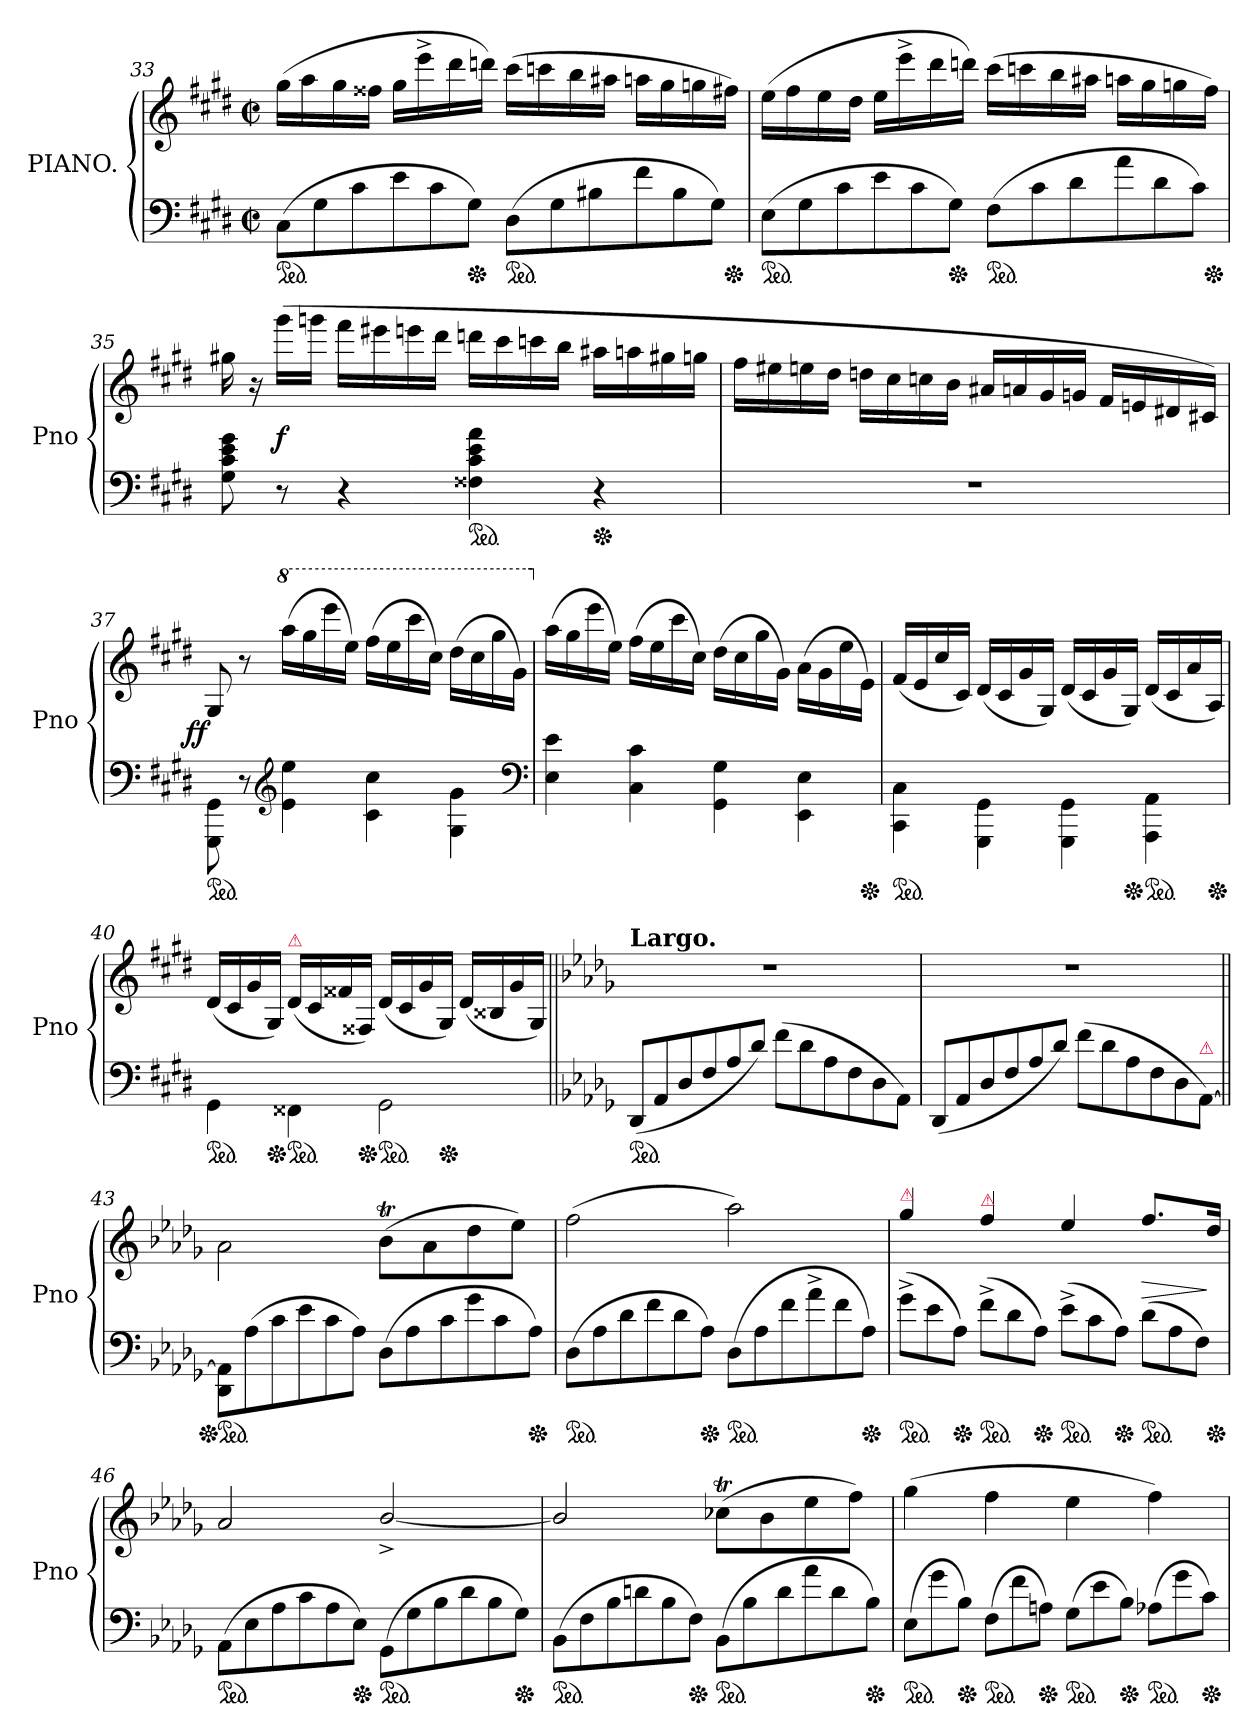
**kern	**kern	**dynam
*part1	*part1	*part1
*staff2	*staff1	*staff1/2
*I"PIANO.	*	*
*I'Pno	*	*
*clefF4	*clefG2	*
*k[f#c#g#d#]	*k[f#c#g#d#]	*
*c#:	*c#:	*
*M2/2	*M2/2	*
*met(c|)	*met(c|)	*
*Xtuplet	*	*
*ped	*	*
=33	=33	=33
(>12C#\L	(>16gg#LL	.
.	16aa	.
12G#	.	.
.	16gg#	.
12c#	.	.
.	16ff##XJJ	.
12e	16gg#LL	.
.	16eee^>	.
12c#	.	.
.	16ddd#	.
*Xped	*	*
12G#J)	.	.
.	16dddnJJ)	.
*ped	*	*
(>12D#\L	(>16ccc#LL	.
.	16cccn	.
12G#	.	.
.	16bb	.
12B#X	.	.
.	16aa#XJJ	.
12f#	16aanLL	.
.	16gg#	.
12B#	.	.
.	16ggn	.
12G#J)	.	.
*Xped	*	*
.	16ff#XJJ)	.
=34	=34	=34
*ped	*	*
(>12E\L	(>16ee\LL	.
.	16ff#	.
12G#	.	.
.	16ee	.
12c#	.	.
.	16dd#JJ	.
12e	16ee\LL	.
.	16eee^>	.
12c#	.	.
.	16ddd#	.
*Xped	*	*
12G#J)	.	.
.	16dddnJJ)	.
*ped	*	*
(>12F#\L	(>16ccc#\LL	.
.	16cccn	.
12c#	.	.
.	16bb	.
12d#	.	.
.	16aa#XJJ	.
12a	16aan\LL	.
.	16gg#	.
12d#	.	.
.	16ggn	.
12c#J)	.	.
*Xped	*	*
.	16ff#JJ)	.
=35	=35	=35
8G#\ 8c#\ 8e\ 8g#\	16gg#X\	.
.	16r	.
8r	(>16ggg#\LL	f
.	16gggnJJ	.
4r	16fff#\LL	.
.	16eee#X	.
.	16eeen	.
.	16ddd#JJ	.
*ped	*	*
4F##X\ 4c#\ 4e\ 4a\	16dddn\LL	.
.	16ccc#	.
.	16cccn	.
.	16bbJJ	.
*Xped	*	*
4r	16aa#X\LL	.
.	16aan	.
.	16gg#X	.
.	16ggnJJ	.
=36	=36	=36
1r	16ff#\LL	.
.	16ee#X	.
.	16een	.
.	16dd#JJ	.
.	16ddn\LL	.
.	16cc#	.
.	16ccn	.
.	16bJJ	.
.	16a#X/LL	.
.	16an	.
.	16g#	.
.	16gnJJ	.
.	16f#LL	.
.	16en	.
.	16d#X	.
.	16c#XJJ)	.
=37	=37	=37
!	!	!LO:DY:rj
*ped	*	*
8GGG#\ 8GG#\	8G#/	ff
8r	8r	.
*clefG2	*	*
*	*8va	*
4e\ 4ee\	(>16aaa\LL	.
.	16ggg#	.
.	16eeee	.
.	16eeeJJ)	.
4c#\ 4cc#\	(>16fff#\LL	.
.	16eee	.
.	16cccc#	.
.	16ccc#JJ)	.
4G#\ 4g#\	(>16ddd#\LL	.
.	16ccc#	.
.	16ggg#	.
.	16gg#JJ)	.
*clefF4	*	*
=38	=38	=38
*	*X8va	*
4E\ 4e\	(>16aa\LL	.
.	16gg#	.
.	16eee	.
.	16eeJJ)	.
4C#\ 4c#\	(>16ff#\LL	.
.	16ee	.
.	16ccc#	.
.	16cc#JJ)	.
4GG#\ 4G#\	(>16dd#\LL	.
.	16cc#	.
.	16gg#	.
.	16g#JJ)	.
4EE\ 4E\	(>16a\LL	.
.	16g#	.
.	16ee	.
*Xped	*	*
.	16eJJ)	.
=39	=39	=39
*ped	*	*
4CC#\ 4C#\	(<16f#/LL	.
.	16e	.
.	16cc#	.
.	16c#JJ)	.
4GGG#\ 4GG#\	(<16d#/LL	.
.	16c#	.
.	16g#	.
.	16G#/JJ)	.
4GGG#\ 4GG#\	(<16d#/LL	.
.	16c#	.
.	16g#	.
*Xped	*	*
.	16G#/JJ)	.
*ped	*	*
4AAA\ 4AA\	(<16d#/LL	.
.	16c#	.
.	16a	.
*Xped	*	*
.	16A/JJ)	.
=40	=40	=40
!LO:TX:a:t=8	!	!
*ped	*	*
4GG#\	(<16d#LL	.
.	16c#	.
.	16g#	.
*Xped	*	*
.	16G#/JJ)	.
!	!LO:TX:a:i:color=crimson:t=⚠	!
!LO:TX:a:t=8	!	!
*ped	*	*
4FF##X\	(<16d#LL	.
.	16c#	.
.	16f##X	.
*Xped	*	*
.	16F##XJJ)	.
!LO:TX:a:t=8	!	!
*ped	*	*
2GG#\	(<16d#LL	.
.	16c#	.
.	16g#	.
*Xped	*	*
.	16G#/JJ)	.
.	(<16d#LL	.
.	16B##X	.
.	16g#	.
.	16G#/JJ)	.
=41||	=41||	=41||
*k[b-e-a-d-g-]	*k[b-e-a-d-g-]	*
!	!LO:TX:a:B:t=Largo.	!
!LO:TX:a:i:t=pesante.	!	!
*ped	*	*
(<12DD-/L	1rdd	.
12AA-	.	.
12D-	.	.
12F	.	.
12A-	.	.
12d-J)	.	.
(>12f\L	.	.
12d-	.	.
12A-	.	.
12F	.	.
12D-	.	.
12AA-J)	.	.
=42	=42	=42
(<12DD-/L	1rdd	.
12AA-	.	.
12D-	.	.
12F	.	.
12A-	.	.
12d-J)	.	.
(>12f\L	.	.
12d-	.	.
12A-	.	.
12F	.	.
12D-	.	.
!LO:TX:a:color=crimson:t=⚠	!	!
[12AA-J)	.	.
=43||	=43||	=43||
!LO:TX:a:i:t=sotto voce.	!	!
*Xped	*	*
*ped	*	*
*	*MM88	*
12DD- 12AA-]L	2a-\	.
(>12A-	.	.
12c	.	.
12e-	.	.
12c	.	.
12A-J)	.	.
(>12D-L	(>8b-T\L	.
12A-	.	.
.	8a-	.
12c	.	.
12g-	8dd-	.
12c	.	.
.	8ee-J)	.
*Xped	*	*
12A-J)	.	.
=44	=44	=44
*ped	*	*
(>12D-L	(>2ff	.
12A-	.	.
12d-	.	.
12f	.	.
12d-	.	.
*Xped	*	*
12A-J)	.	.
*ped	*	*
(>12D-L	2aa-)	.
12A-	.	.
12f\	.	.
12a-^<\	.	.
12f\	.	.
*Xped	*	*
12A-J)	.	.
=45	=45	=45
!	!LO:TX:a:color=crimson:t=⚠	!
*ped	*	*
(>12g-^>\L	4gg-/	.
12e-\	.	.
*Xped	*	*
12A-J)	.	.
!	!LO:TX:a:color=crimson:t=⚠	!
*ped	*	*
(>12f^>\L	4ff/	.
12d-\	.	.
*Xped	*	*
12A-J)	.	.
*ped	*	*
(>12e-^>L	4ee-/	.
12c	.	.
*Xped	*	*
12A-J)	.	.
*ped	*	*
(>12d-L	8.ff/L	>
12A-	.	.
12FJ)	.	.
*Xped	*	*
.	16dd-Jk	]
=46	=46	=46
*ped	*	*
(>12AA-L	2a-/	.
12E-	.	.
12A-	.	.
12c	.	.
12A-	.	.
*Xped	*	*
12E-J)	.	.
*ped	*	*
(>12GG-L	[2b-^</	.
12G-	.	.
12B-	.	.
12d-	.	.
12B-	.	.
*Xped	*	*
12G-J)	.	.
=47	=47	=47
*ped	*	*
(>12BB-L	2b-/]	.
12F	.	.
12B-	.	.
12dn	.	.
12B-	.	.
*Xped	*	*
12FJ)	.	.
*ped	*	*
(>12BB-L	(>8cc-XTL	.
12B-	.	.
.	8b-	.
12d	.	.
12a-	8ee-	.
12d	.	.
.	8ffJ)	.
*Xped	*	*
12B-J)	.	.
=48	=48	=48
*ped	*	*
(>12E-L	(>4gg-	.
12g-	.	.
*Xped	*	*
12B-J)	.	.
*ped	*	*
(>12FL	4ff	.
12f	.	.
*Xped	*	*
12AnJ)	.	.
*ped	*	*
(>12G-L	4ee-	.
12e-	.	.
*Xped	*	*
12B-J)	.	.
*ped	*	*
(>12A-XL	4ff)	.
12g-	.	.
*Xped	*	*
12cJ)	.	.
=	=	=
*-	*-	*-
